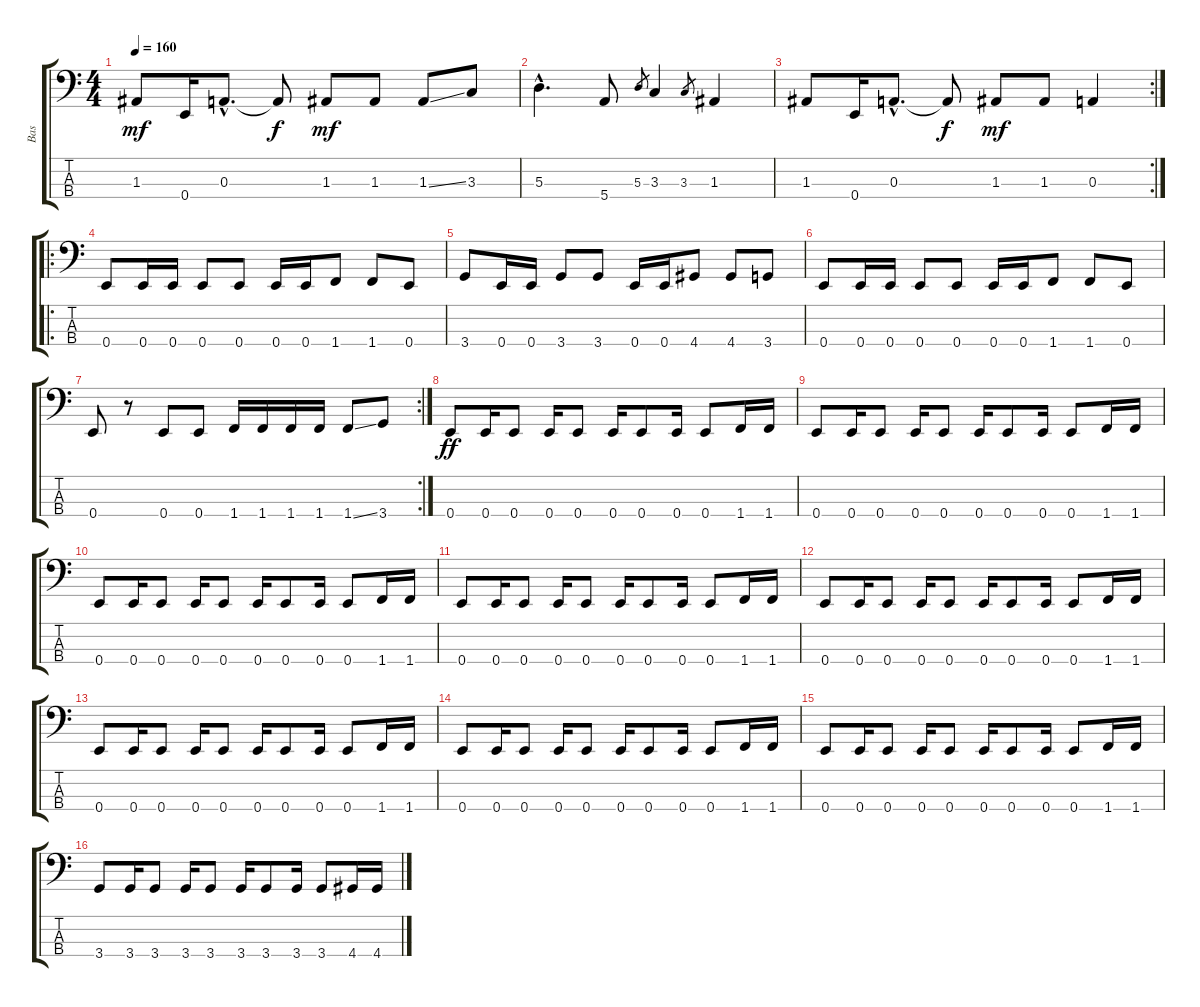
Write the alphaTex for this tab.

\track ("Bas" "Bas") {instrument electricbassfinger}
\staff {score tabs}
\tuning (G2 D2 A1 E1) {hide}
\ts (4 4)
\tempo 160
\clef f4
\ks c
1.3.8{dy mf} 0.4.16 0.3{hac}.8{d} 0.3{t}.8{dy f} 1.3.8{dy mf} 1.3.8 1.3{ss}.8 3.3.8 |
5.3{hac}.4{d} 5.4.8 5.3.8{gr} 3.3.4 3.3.8{gr} 1.3.4 |
\rc 2
1.3.8 0.4.16 0.3{hac}.8{d} 0.3{t}.8{dy f} 1.3.8{dy mf} 1.3.8 0.3.4 |
\ro
0.4.8 0.4.16 0.4.16 0.4.8 0.4.8 0.4.16 0.4.16 1.4.8 1.4.8 0.4.8 |
3.4.8 0.4.16 0.4.16 3.4.8 3.4.8 0.4.16 0.4.16 4.4.8 4.4.8 3.4.8 |
0.4.8 0.4.16 0.4.16 0.4.8 0.4.8 0.4.16 0.4.16 1.4.8 1.4.8 0.4.8 |
\rc 2
0.4.8 r.8 0.4.8 0.4.8 1.4.16 1.4.16 1.4.16 1.4.16 1.4{ss}.8 3.4.8 |
0.4.8{dy ff} 0.4.16 0.4.8 0.4.16 0.4.8 0.4.16 0.4.8 0.4.16 0.4.8 1.4.16 1.4.16 |
0.4.8 0.4.16 0.4.8 0.4.16 0.4.8 0.4.16 0.4.8 0.4.16 0.4.8 1.4.16 1.4.16 |
0.4.8 0.4.16 0.4.8 0.4.16 0.4.8 0.4.16 0.4.8 0.4.16 0.4.8 1.4.16 1.4.16 |
0.4.8 0.4.16 0.4.8 0.4.16 0.4.8 0.4.16 0.4.8 0.4.16 0.4.8 1.4.16 1.4.16 |
0.4.8 0.4.16 0.4.8 0.4.16 0.4.8 0.4.16 0.4.8 0.4.16 0.4.8 1.4.16 1.4.16 |
0.4.8 0.4.16 0.4.8 0.4.16 0.4.8 0.4.16 0.4.8 0.4.16 0.4.8 1.4.16 1.4.16 |
0.4.8 0.4.16 0.4.8 0.4.16 0.4.8 0.4.16 0.4.8 0.4.16 0.4.8 1.4.16 1.4.16 |
0.4.8 0.4.16 0.4.8 0.4.16 0.4.8 0.4.16 0.4.8 0.4.16 0.4.8 1.4.16 1.4.16 |
3.4.8 3.4.16 3.4.8 3.4.16 3.4.8 3.4.16 3.4.8 3.4.16 3.4.8 4.4.16 4.4.16
